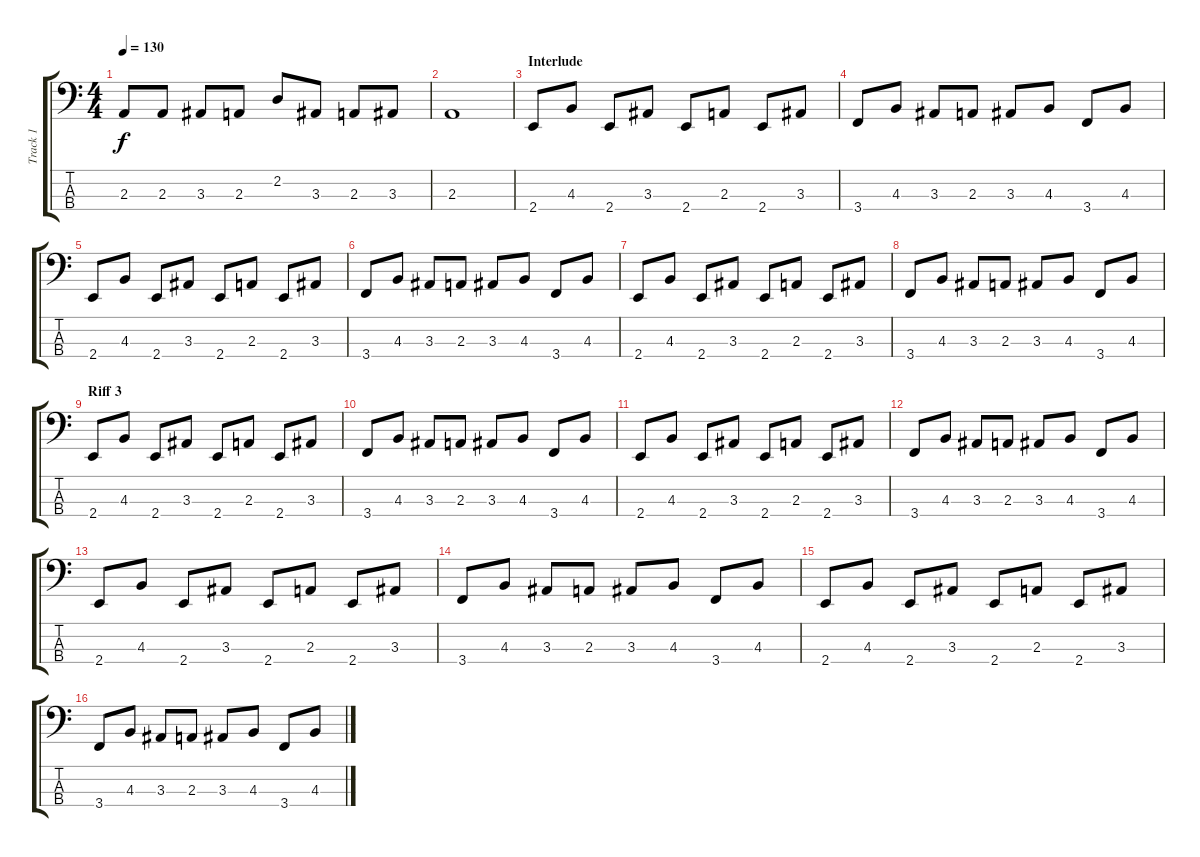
\track ("Track 1" "Track 1") {instrument electricbasspick}
\staff {score tabs}
\tuning (F2 C2 G1 D1) {hide}
\ts (4 4)
\tempo 130
\clef f4
\ks c
2.3.8{dy f} 2.3.8 3.3.8 2.3.8 2.2.8 3.3.8 2.3.8 3.3.8 |
2.3.1 |
\section ("" "Interlude")
2.4.8 4.3.8 2.4.8 3.3.8 2.4.8 2.3.8 2.4.8 3.3.8 |
3.4.8 4.3.8 3.3.8 2.3.8 3.3.8 4.3.8 3.4.8 4.3.8 |
2.4.8 4.3.8 2.4.8 3.3.8 2.4.8 2.3.8 2.4.8 3.3.8 |
3.4.8 4.3.8 3.3.8 2.3.8 3.3.8 4.3.8 3.4.8 4.3.8 |
2.4.8 4.3.8 2.4.8 3.3.8 2.4.8 2.3.8 2.4.8 3.3.8 |
3.4.8 4.3.8 3.3.8 2.3.8 3.3.8 4.3.8 3.4.8 4.3.8 |
\section ("" "Riff 3")
2.4.8 4.3.8 2.4.8 3.3.8 2.4.8 2.3.8 2.4.8 3.3.8 |
3.4.8 4.3.8 3.3.8 2.3.8 3.3.8 4.3.8 3.4.8 4.3.8 |
2.4.8 4.3.8 2.4.8 3.3.8 2.4.8 2.3.8 2.4.8 3.3.8 |
3.4.8 4.3.8 3.3.8 2.3.8 3.3.8 4.3.8 3.4.8 4.3.8 |
2.4.8 4.3.8 2.4.8 3.3.8 2.4.8 2.3.8 2.4.8 3.3.8 |
3.4.8 4.3.8 3.3.8 2.3.8 3.3.8 4.3.8 3.4.8 4.3.8 |
2.4.8 4.3.8 2.4.8 3.3.8 2.4.8 2.3.8 2.4.8 3.3.8 |
3.4.8 4.3.8 3.3.8 2.3.8 3.3.8 4.3.8 3.4.8 4.3.8
